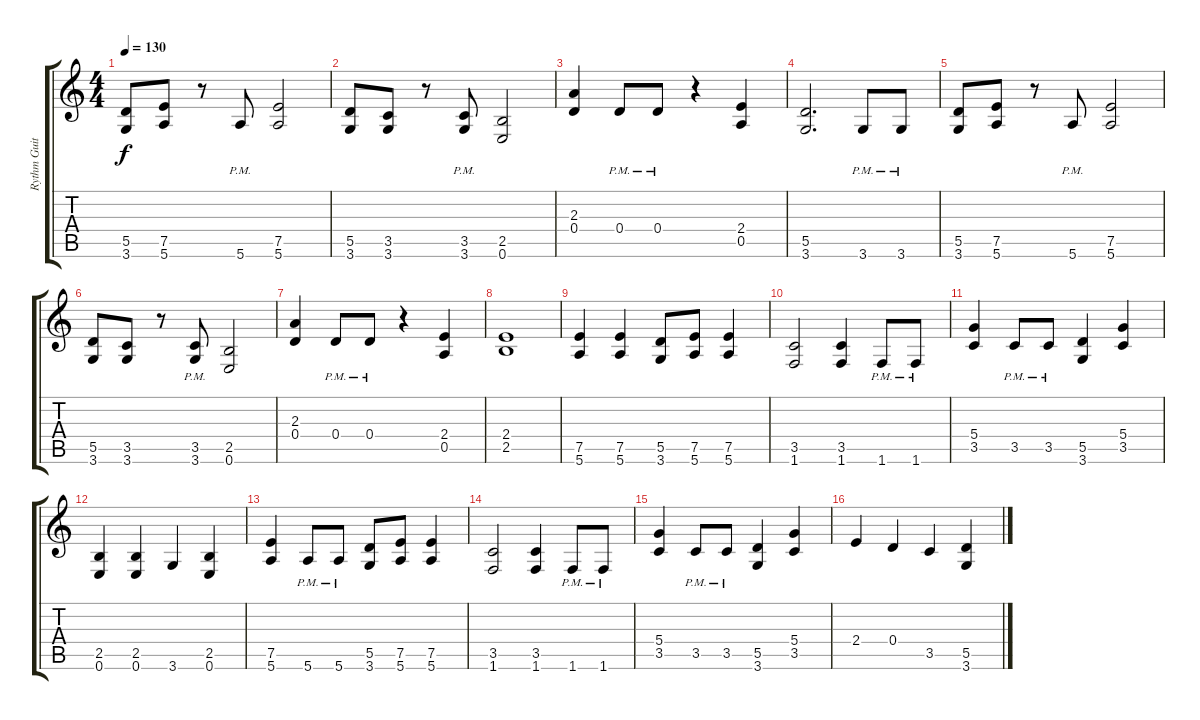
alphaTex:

\track ("Rythm Guitar" "Rythm Guit") {instrument distortionguitar}
\staff {score tabs}
\tuning (E4 B3 G3 D3 A2 E2) {hide}
\ts (4 4)
\tempo 130
\clef g2
\ks c
(5.5 3.6).8{dy f} (7.5 5.6).8 r.8 5.6{pm}.8 (7.5 5.6).2 |
(5.5 3.6).8 (3.5 3.6).8 r.8 (3.5{pm} 3.6{pm}).8 (2.5 0.6).2 |
(2.3 0.4).4 0.4{pm}.8 0.4{pm}.8 r.4 (2.4 0.5).4 |
(5.5 3.6).2{d} 3.6{pm}.8 3.6{pm}.8 |
(5.5 3.6).8 (7.5 5.6).8 r.8 5.6{pm}.8 (7.5 5.6).2 |
(5.5 3.6).8 (3.5 3.6).8 r.8 (3.5{pm} 3.6{pm}).8 (2.5 0.6).2 |
(2.3 0.4).4 0.4{pm}.8 0.4{pm}.8 r.4 (2.4 0.5).4 |
(2.4 2.5).1 |
(7.5 5.6).4 (7.5 5.6).4 (5.5 3.6).8 (7.5 5.6).8 (7.5 5.6).4 |
(3.5 1.6).2 (3.5 1.6).4 1.6{pm}.8 1.6{pm}.8 |
(5.4 3.5).4 3.5{pm}.8 3.5{pm}.8 (5.5 3.6).4 (5.4 3.5).4 |
(2.5 0.6).4 (2.5 0.6).4 3.6.4 (2.5 0.6).4 |
(7.5 5.6).4 5.6{pm}.8 5.6{pm}.8 (5.5 3.6).8 (7.5 5.6).8 (7.5 5.6).4 |
(3.5 1.6).2 (3.5 1.6).4 1.6{pm}.8 1.6{pm}.8 |
(5.4 3.5).4 3.5{pm}.8 3.5{pm}.8 (5.5 3.6).4 (5.4 3.5).4 |
2.4.4 0.4.4 3.5.4 (5.5 3.6).4
